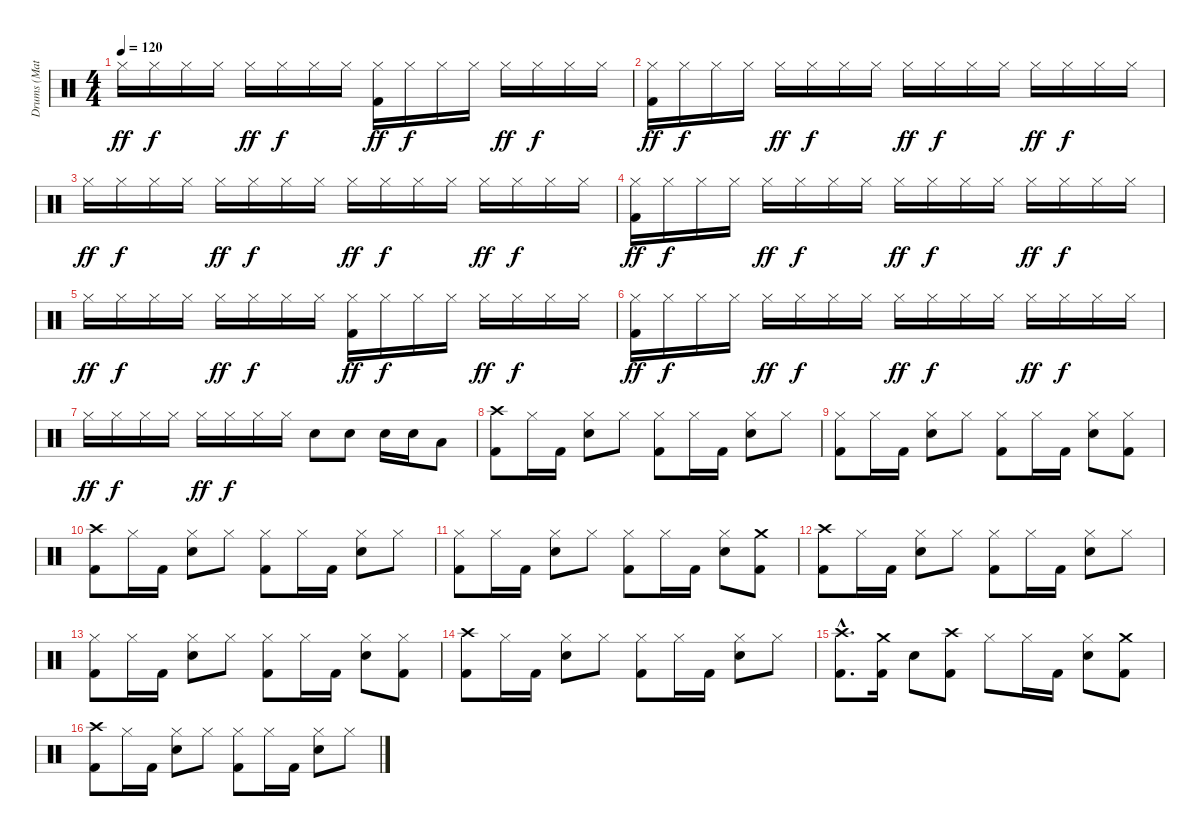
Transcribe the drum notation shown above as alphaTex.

\track ("Drums (Matt)" "Drums (Mat") {instrument percussion}
\staff {score}
\articulation defaults
\ts (4 4)
\tempo 120
\clef neutral
\ks c "Hi-Hat (closed)".16{dy ff} "Hi-Hat (closed)".16{dy f} "Hi-Hat (closed)".16 "Hi-Hat (closed)".16 "Hi-Hat (closed)".16{dy ff} "Hi-Hat (closed)".16{dy f} "Hi-Hat (closed)".16 "Hi-Hat (closed)".16
("Hi-Hat (closed)" "Kick (hit) 2").16{dy ff} "Hi-Hat (closed)".16{dy f} "Hi-Hat (closed)".16 "Hi-Hat (closed)".16 "Hi-Hat (closed)".16{dy ff} "Hi-Hat (closed)".16{dy f} "Hi-Hat (closed)".16 "Hi-Hat (closed)".16 |
("Hi-Hat (closed)" "Kick (hit) 2").16{dy ff} "Hi-Hat (closed)".16{dy f} "Hi-Hat (closed)".16 "Hi-Hat (closed)".16 "Hi-Hat (closed)".16{dy ff} "Hi-Hat (closed)".16{dy f} "Hi-Hat (closed)".16 "Hi-Hat (closed)".16 "Hi-Hat (closed)".16{dy ff} "Hi-Hat (closed)".16{dy f} "Hi-Hat (closed)".16 "Hi-Hat (closed)".16 "Hi-Hat (closed)".16{dy ff} "Hi-Hat (closed)".16{dy f} "Hi-Hat (closed)".16 "Hi-Hat (closed)".16 |
"Hi-Hat (closed)".16{dy ff} "Hi-Hat (closed)".16{dy f} "Hi-Hat (closed)".16 "Hi-Hat (closed)".16 "Hi-Hat (closed)".16{dy ff} "Hi-Hat (closed)".16{dy f} "Hi-Hat (closed)".16 "Hi-Hat (closed)".16 "Hi-Hat (closed)".16{dy ff} "Hi-Hat (closed)".16{dy f} "Hi-Hat (closed)".16 "Hi-Hat (closed)".16 "Hi-Hat (closed)".16{dy ff} "Hi-Hat (closed)".16{dy f} "Hi-Hat (closed)".16 "Hi-Hat (closed)".16 |
("Hi-Hat (closed)" "Kick (hit) 2").16{dy ff} "Hi-Hat (closed)".16{dy f} "Hi-Hat (closed)".16 "Hi-Hat (closed)".16 "Hi-Hat (closed)".16{dy ff} "Hi-Hat (closed)".16{dy f} "Hi-Hat (closed)".16 "Hi-Hat (closed)".16 "Hi-Hat (closed)".16{dy ff} "Hi-Hat (closed)".16{dy f} "Hi-Hat (closed)".16 "Hi-Hat (closed)".16 "Hi-Hat (closed)".16{dy ff} "Hi-Hat (closed)".16{dy f} "Hi-Hat (closed)".16 "Hi-Hat (closed)".16 |
"Hi-Hat (closed)".16{dy ff} "Hi-Hat (closed)".16{dy f} "Hi-Hat (closed)".16 "Hi-Hat (closed)".16 "Hi-Hat (closed)".16{dy ff} "Hi-Hat (closed)".16{dy f} "Hi-Hat (closed)".16 "Hi-Hat (closed)".16 ("Hi-Hat (closed)" "Kick (hit) 2").16{dy ff} "Hi-Hat (closed)".16{dy f} "Hi-Hat (closed)".16 "Hi-Hat (closed)".16 "Hi-Hat (closed)".16{dy ff} "Hi-Hat (closed)".16{dy f} "Hi-Hat (closed)".16 "Hi-Hat (closed)".16 |
("Hi-Hat (closed)" "Kick (hit) 2").16{dy ff} "Hi-Hat (closed)".16{dy f} "Hi-Hat (closed)".16 "Hi-Hat (closed)".16 "Hi-Hat (closed)".16{dy ff} "Hi-Hat (closed)".16{dy f} "Hi-Hat (closed)".16 "Hi-Hat (closed)".16 "Hi-Hat (closed)".16{dy ff} "Hi-Hat (closed)".16{dy f} "Hi-Hat (closed)".16 "Hi-Hat (closed)".16 "Hi-Hat (closed)".16{dy ff} "Hi-Hat (closed)".16{dy f} "Hi-Hat (closed)".16 "Hi-Hat (closed)".16 |
"Hi-Hat (closed)".16{dy ff} "Hi-Hat (closed)".16{dy f} "Hi-Hat (closed)".16 "Hi-Hat (closed)".16 "Hi-Hat (closed)".16{dy ff} "Hi-Hat (closed)".16{dy f} "Hi-Hat (closed)".16 "Hi-Hat (closed)".16 "Snare (hit) 2".8 "Snare (hit) 2".8 "Snare (hit) 2".16 "Snare (hit) 2".16 "Low Tom (hit)".8 |
("Crash high (hit)" "Kick (hit) 2").8 "Hi-Hat (closed)".16 "Kick (hit) 2".16 ("Hi-Hat (closed)" "Snare (hit) 2").8 "Hi-Hat (closed)".8 ("Hi-Hat (closed)" "Kick (hit) 2").8 "Hi-Hat (closed)".16 "Kick (hit) 2".16 ("Hi-Hat (closed)" "Snare (hit) 2").8 "Hi-Hat (closed)".8 |
("Hi-Hat (closed)" "Kick (hit) 2").8 "Hi-Hat (closed)".16 "Kick (hit) 2".16 ("Hi-Hat (closed)" "Snare (hit) 2").8 "Hi-Hat (closed)".8 ("Hi-Hat (closed)" "Kick (hit) 2").8 "Hi-Hat (closed)".16 "Kick (hit) 2".16 ("Hi-Hat (closed)" "Snare (hit) 2").8 ("Hi-Hat (closed)" "Kick (hit) 2").8 |
("Crash high (hit)" "Kick (hit) 2").8 "Hi-Hat (closed)".16 "Kick (hit) 2".16 ("Hi-Hat (closed)" "Snare (hit) 2").8 "Hi-Hat (closed)".8 ("Hi-Hat (closed)" "Kick (hit) 2").8 "Hi-Hat (closed)".16 "Kick (hit) 2".16 ("Hi-Hat (closed)" "Snare (hit) 2").8 "Hi-Hat (closed)".8 |
("Hi-Hat (closed)" "Kick (hit) 2").8 "Hi-Hat (closed)".16 "Kick (hit) 2".16 ("Hi-Hat (closed)" "Snare (hit) 2").8 "Hi-Hat (closed)".8 ("Hi-Hat (closed)" "Kick (hit) 2").8 "Hi-Hat (closed)".16 "Kick (hit) 2".16 ("Hi-Hat (closed)" "Snare (hit) 2").8 ("Crash medium (hit)" "Kick (hit) 2").8 |
("Crash high (hit)" "Kick (hit) 2").8 "Hi-Hat (closed)".16 "Kick (hit) 2".16 ("Hi-Hat (closed)" "Snare (hit) 2").8 "Hi-Hat (closed)".8 ("Hi-Hat (closed)" "Kick (hit) 2").8 "Hi-Hat (closed)".16 "Kick (hit) 2".16 ("Hi-Hat (closed)" "Snare (hit) 2").8 "Hi-Hat (closed)".8 |
("Hi-Hat (closed)" "Kick (hit) 2").8 "Hi-Hat (closed)".16 "Kick (hit) 2".16 ("Hi-Hat (closed)" "Snare (hit) 2").8 "Hi-Hat (closed)".8 ("Hi-Hat (closed)" "Kick (hit) 2").8 "Hi-Hat (closed)".16 "Kick (hit) 2".16 ("Hi-Hat (closed)" "Snare (hit) 2").8 ("Hi-Hat (closed)" "Kick (hit) 2").8 |
("Crash high (hit)" "Kick (hit) 2").8 "Hi-Hat (closed)".16 "Kick (hit) 2".16 ("Hi-Hat (closed)" "Snare (hit) 2").8 "Hi-Hat (closed)".8 ("Hi-Hat (closed)" "Kick (hit) 2").8 "Hi-Hat (closed)".16 "Kick (hit) 2".16 ("Hi-Hat (closed)" "Snare (hit) 2").8 "Hi-Hat (closed)".8 |
("Crash high (hit)"{hac} "Kick (hit) 2"{hac}).8{d} ("Crash medium (hit)" "Kick (hit) 2").16 "Snare (hit) 2".8 ("Crash high (hit)" "Kick (hit) 2").8 "Hi-Hat (closed)".8 "Hi-Hat (closed)".16 "Kick (hit) 2".16 ("Hi-Hat (closed)" "Snare (hit) 2").8 ("Crash medium (hit)" "Kick (hit) 2").8 |
("Crash high (hit)" "Kick (hit) 2").8 "Hi-Hat (closed)".16 "Kick (hit) 2".16 ("Hi-Hat (closed)" "Snare (hit) 2").8 "Hi-Hat (closed)".8 ("Hi-Hat (closed)" "Kick (hit) 2").8 "Hi-Hat (closed)".16 "Kick (hit) 2".16 ("Hi-Hat (closed)" "Snare (hit) 2").8 "Hi-Hat (closed)".8
